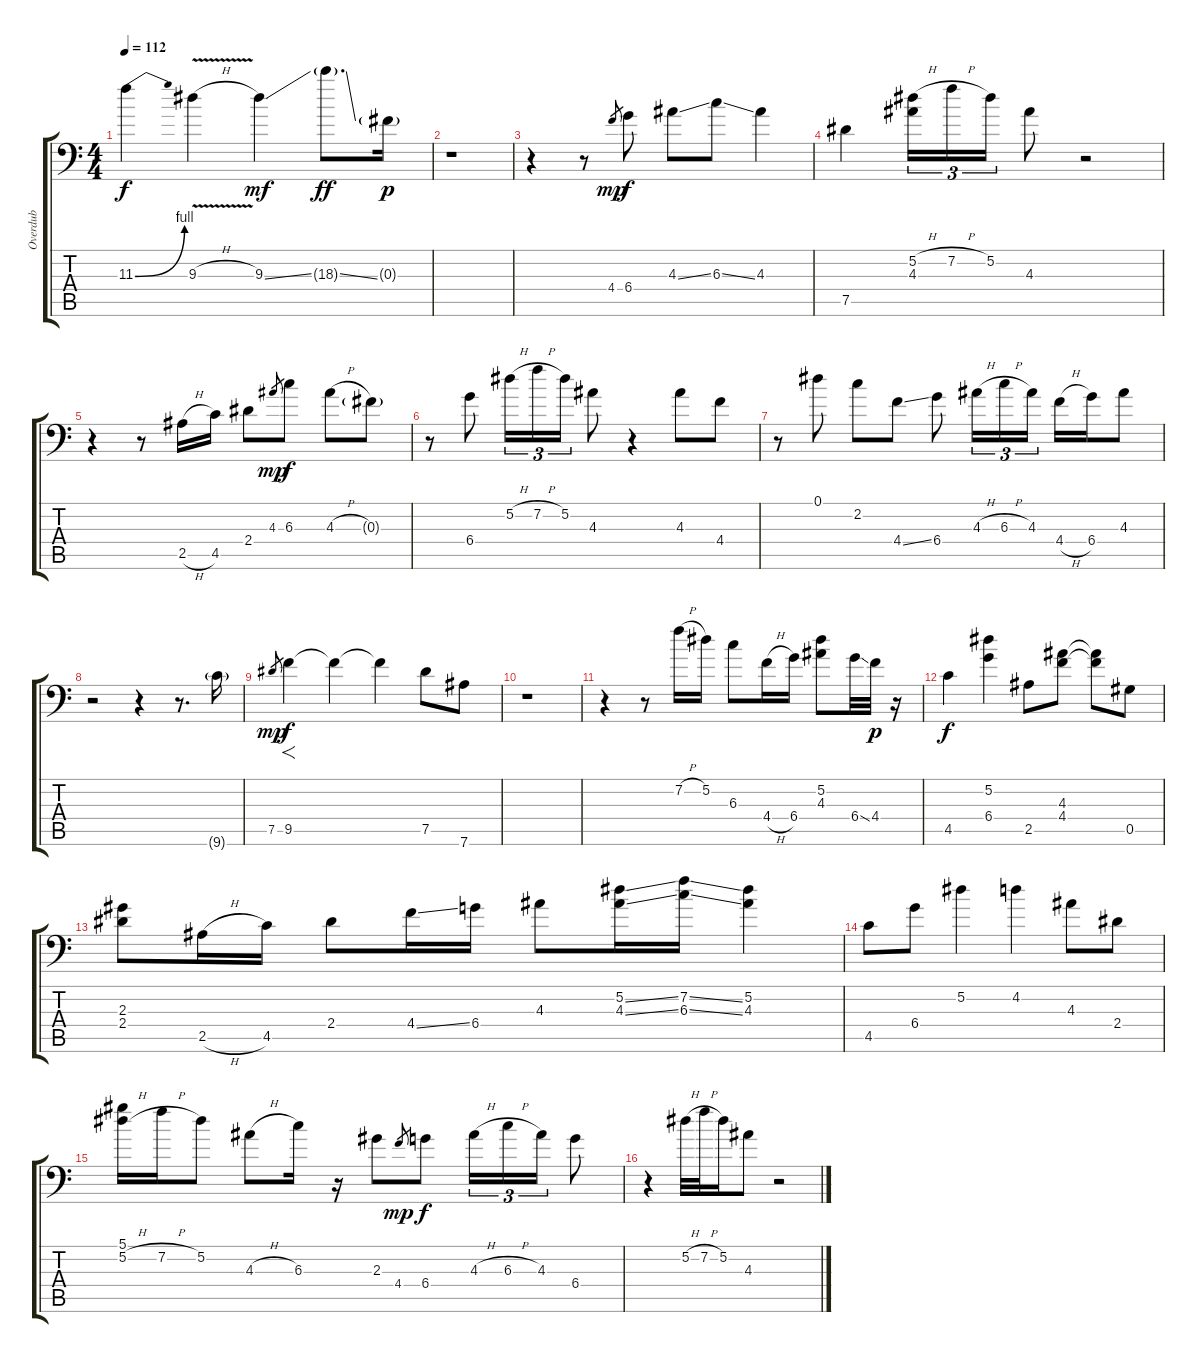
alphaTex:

\track ("Overdub" "Overdub") {instrument fretlessbass}
\staff {score tabs}
\tuning (Eb4 Bb3 Gb3 Db3 Ab2 Eb2) {hide}
\ts (4 4)
\tempo 112
\clef f4
\ks c
11.3{be (bend 0 0 60 4)}.4{dy f} 9.3{v h}.4 9.3{ss}.4{dy mf} 18.3{ss g}.8{d dy ff} 0.3{g}.16{dy p} |
r.1 |
r.4 r.8 4.4.8{gr dy mp} 6.4.8{dy f} 4.3{ss}.8 6.3{ss}.8 4.3.4 |
7.5.4 (5.2{h} 4.3).16{tu (3 2)} 7.2{h}.16{tu (3 2)} 5.2.16{tu (3 2)} 4.3.8 r.2 |
r.4 r.8 2.5{h}.16 4.5.16 2.4.8 4.3.8{gr dy mp} 6.3.8{dy f} 4.3{h}.8 0.3{g}.8 |
r.8 6.4.8 5.2{h}.16{tu (3 2)} 7.2{h}.16{tu (3 2)} 5.2.16{tu (3 2)} 4.3.8 r.4 4.3.8 4.4.8 |
r.8 0.1.8 2.2.8 4.4{ss}.8 6.4.8 4.3{h}.16{tu (3 2)} 6.3{h}.16{tu (3 2)} 4.3.16{tu (3 2)} 4.4{h}.16 6.4.16 4.3.8 |
r.2 r.4 r.8{d} 9.6{g}.16 |
7.5.8{gr dy mp} 9.5.4{f dy f} 9.5{t}.4 9.5{t}.4 7.5.8 7.6.8 |
r.1 |
r.4 r.8 7.2{h}.16 5.2.16 6.3.8 4.4{h}.16 6.4.16 (5.2 4.3).8 6.4{ss}.32 4.4.32{dy p} r.16 |
4.5.4{dy f} (5.2 6.4).4 2.5.8 (4.3 4.4).8 (4.3{t} 4.4{t}).8 0.5.8 |
(2.3 2.4).8 2.5{h}.16 4.5.16 2.4.8 4.4{ss}.16 6.4.16 4.3.8 (5.2{ss} 4.3{ss}).16 (7.2{ss} 6.3{ss}).16 (5.2 4.3).4 |
4.5.8 6.4.8 5.2.4 4.2.4 4.3.8 2.4.8 |
(5.1 5.2{h}).16 7.2{h}.16 5.2.8 4.3{h}.8 6.3.16 r.16 2.3.8 4.4.8{gr dy mp} 6.4.8{dy f} 4.3{h}.16{tu (3 2)} 6.3{h}.16{tu (3 2)} 4.3.16{tu (3 2)} 6.4.8 |
r.4 5.2{h}.32 7.2{h}.32 5.2.16 4.3.8 r.2
